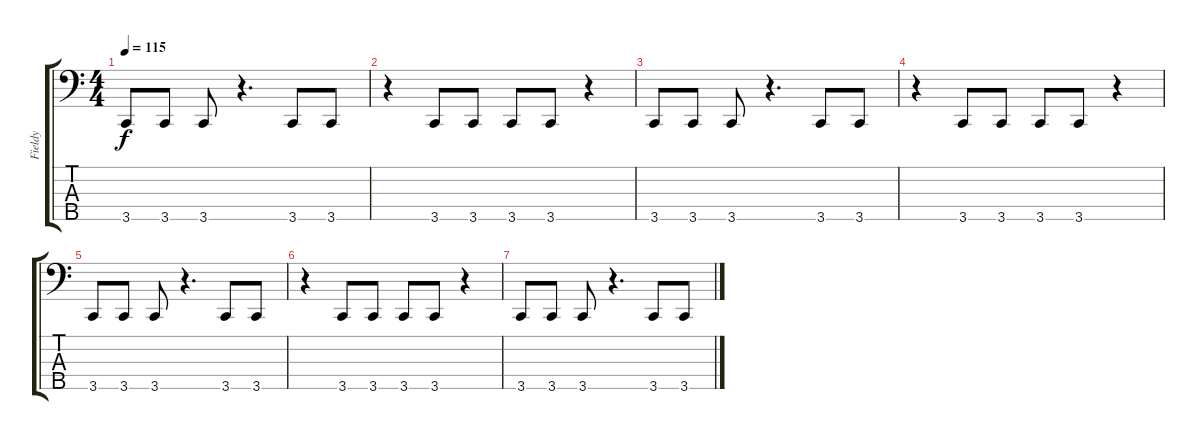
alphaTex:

\track ("Fieldy" "Fieldy") {instrument electricbassfinger}
\staff {score tabs}
\tuning (F2 C2 G1 D1 A0) {hide}
\ts (4 4)
\tempo 115
\clef f4
\ks c
3.5.8{dy f} 3.5.8 3.5.8 r.4{d} 3.5.8 3.5.8 |
r.4 3.5.8 3.5.8 3.5.8 3.5.8 r.4 |
3.5.8 3.5.8 3.5.8 r.4{d} 3.5.8 3.5.8 |
r.4 3.5.8 3.5.8 3.5.8 3.5.8 r.4 |
3.5.8 3.5.8 3.5.8 r.4{d} 3.5.8 3.5.8 |
r.4 3.5.8 3.5.8 3.5.8 3.5.8 r.4 |
3.5.8 3.5.8 3.5.8 r.4{d} 3.5.8 3.5.8
